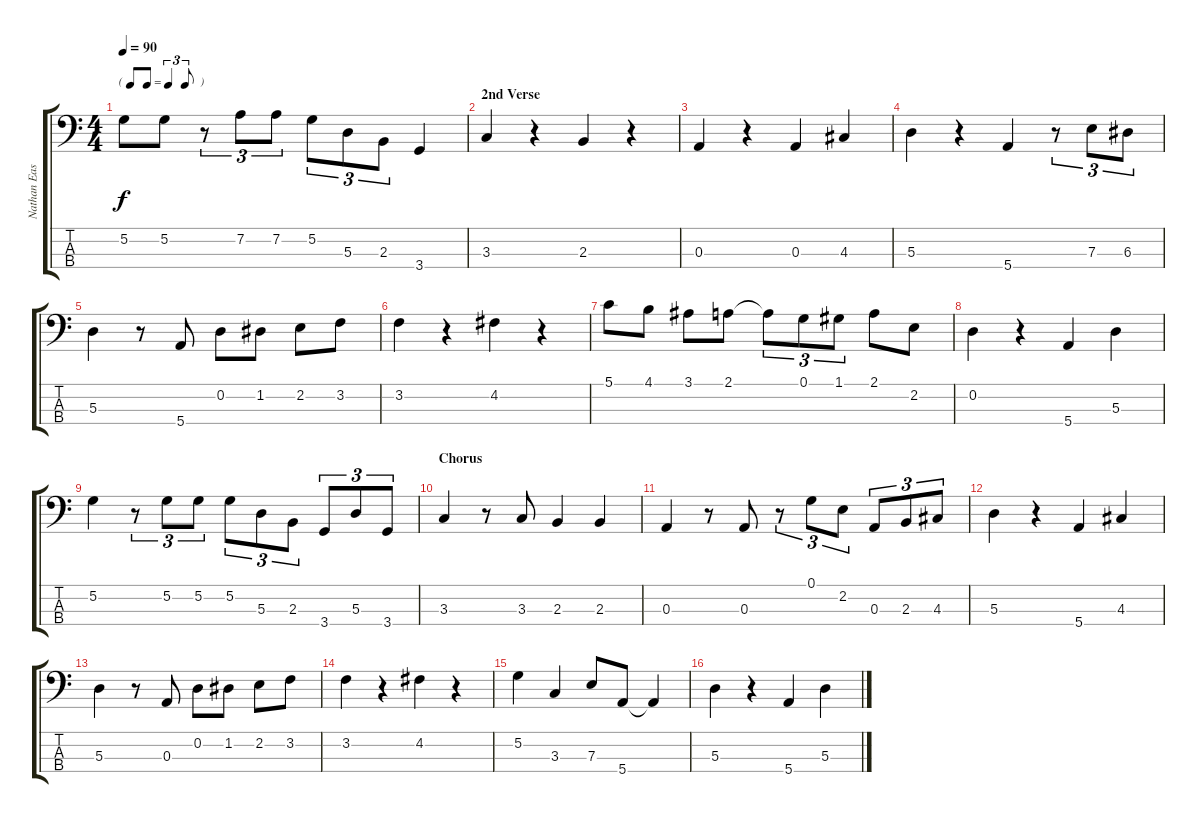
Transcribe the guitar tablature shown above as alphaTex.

\track ("Nathan East" "Nathan Eas") {instrument acousticbass}
\staff {score tabs}
\tuning (G2 D2 A1 E1) {hide}
\ts (4 4)
\tf triplet8th
\tempo 90
\clef f4
\ks c
5.2.8{dy f} 5.2.8 r.8{tu (3 2)} 7.2.8{tu (3 2)} 7.2.8{tu (3 2)} 5.2.8{tu (3 2)} 5.3.8{tu (3 2)} 2.3.8{tu (3 2)} 3.4.4 |
\section ("" "2nd Verse")
3.3.4 r.4 2.3.4 r.4 |
0.3.4 r.4 0.3.4 4.3.4 |
5.3.4 r.4 5.4.4 r.8{tu (3 2)} 7.3.8{tu (3 2)} 6.3.8{tu (3 2)} |
5.3.4 r.8 5.4.8 0.2.8 1.2.8 2.2.8 3.2.8 |
3.2.4 r.4 4.2.4 r.4 |
5.1.8 4.1.8 3.1.8 2.1.8 2.1{t}.8{tu (3 2)} 0.1.8{tu (3 2)} 1.1.8{tu (3 2)} 2.1.8 2.2.8 |
0.2.4 r.4 5.4.4 5.3.4 |
5.2.4 r.8{tu (3 2)} 5.2.8{tu (3 2)} 5.2.8{tu (3 2)} 5.2.8{tu (3 2)} 5.3.8{tu (3 2)} 2.3.8{tu (3 2)} 3.4.8{tu (3 2)} 5.3.8{tu (3 2)} 3.4.8{tu (3 2)} |
\section ("" "Chorus")
3.3.4 r.8 3.3.8 2.3.4 2.3.4 |
0.3.4 r.8 0.3.8 r.8{tu (3 2)} 0.1.8{tu (3 2)} 2.2.8{tu (3 2)} 0.3.8{tu (3 2)} 2.3.8{tu (3 2)} 4.3.8{tu (3 2)} |
5.3.4 r.4 5.4.4 4.3.4 |
5.3.4 r.8 0.3.8 0.2.8 1.2.8 2.2.8 3.2.8 |
3.2.4 r.4 4.2.4 r.4 |
5.2.4 3.3.4 7.3.8 5.4.8 5.4{t}.4 |
5.3.4 r.4 5.4.4 5.3.4
